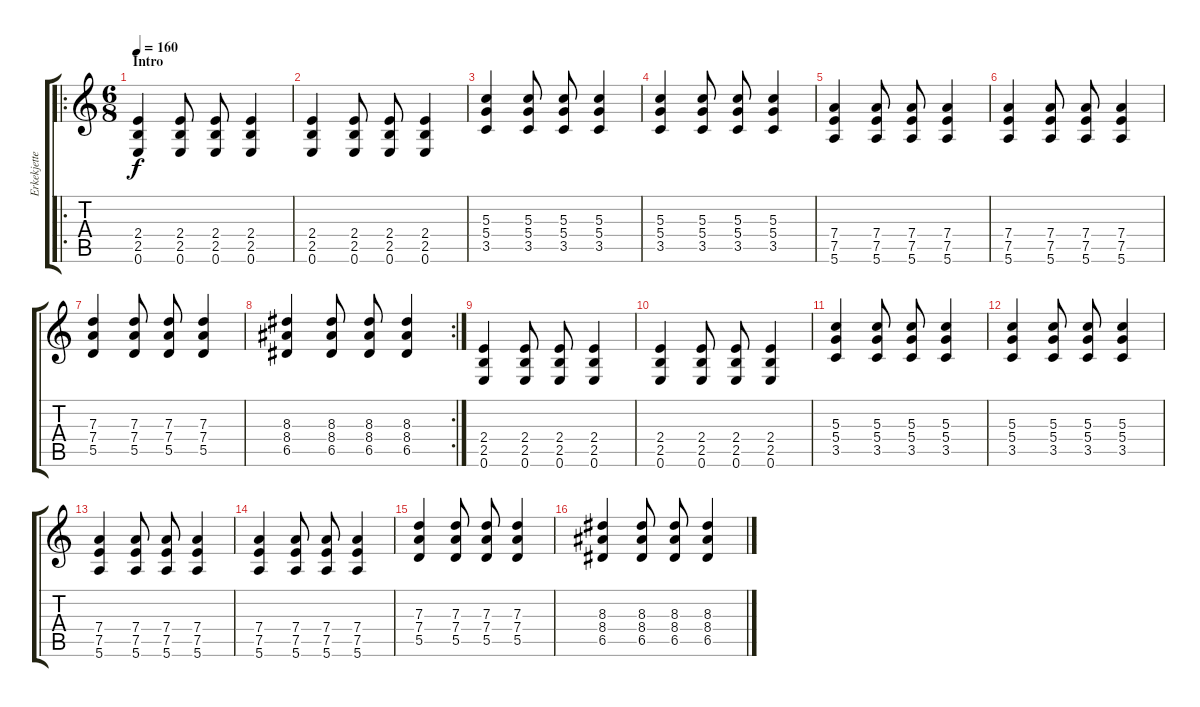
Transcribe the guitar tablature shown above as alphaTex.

\track ("Erkekjetter Silenoz" "Erkekjette") {instrument distortionguitar}
\staff {score tabs}
\tuning (E4 B3 G3 D3 A2 E2) {hide}
\ro
\ts (6 8)
\section ("" "Intro")
\tempo 160
\clef g2
\ks c
(2.4 2.5 0.6).4{dy f instrument distortionguitar} (2.4 2.5 0.6).8 (2.4 2.5 0.6).8 (2.4 2.5 0.6).4 |
(2.4 2.5 0.6).4 (2.4 2.5 0.6).8 (2.4 2.5 0.6).8 (2.4 2.5 0.6).4 |
(5.3 5.4 3.5).4 (5.3 5.4 3.5).8 (5.3 5.4 3.5).8 (5.3 5.4 3.5).4 |
(5.3 5.4 3.5).4 (5.3 5.4 3.5).8 (5.3 5.4 3.5).8 (5.3 5.4 3.5).4 |
(7.4 7.5 5.6).4 (7.4 7.5 5.6).8 (7.4 7.5 5.6).8 (7.4 7.5 5.6).4 |
(7.4 7.5 5.6).4 (7.4 7.5 5.6).8 (7.4 7.5 5.6).8 (7.4 7.5 5.6).4 |
(7.3 7.4 5.5).4 (7.3 7.4 5.5).8 (7.3 7.4 5.5).8 (7.3 7.4 5.5).4 |
\rc 2
(8.3 8.4 6.5).4 (8.3 8.4 6.5).8 (8.3 8.4 6.5).8 (8.3 8.4 6.5).4 |
(2.4 2.5 0.6).4 (2.4 2.5 0.6).8 (2.4 2.5 0.6).8 (2.4 2.5 0.6).4 |
(2.4 2.5 0.6).4 (2.4 2.5 0.6).8 (2.4 2.5 0.6).8 (2.4 2.5 0.6).4 |
(5.3 5.4 3.5).4 (5.3 5.4 3.5).8 (5.3 5.4 3.5).8 (5.3 5.4 3.5).4 |
(5.3 5.4 3.5).4 (5.3 5.4 3.5).8 (5.3 5.4 3.5).8 (5.3 5.4 3.5).4 |
(7.4 7.5 5.6).4 (7.4 7.5 5.6).8 (7.4 7.5 5.6).8 (7.4 7.5 5.6).4 |
(7.4 7.5 5.6).4 (7.4 7.5 5.6).8 (7.4 7.5 5.6).8 (7.4 7.5 5.6).4 |
(7.3 7.4 5.5).4 (7.3 7.4 5.5).8 (7.3 7.4 5.5).8 (7.3 7.4 5.5).4 |
(8.3 8.4 6.5).4 (8.3 8.4 6.5).8 (8.3 8.4 6.5).8 (8.3 8.4 6.5).4
